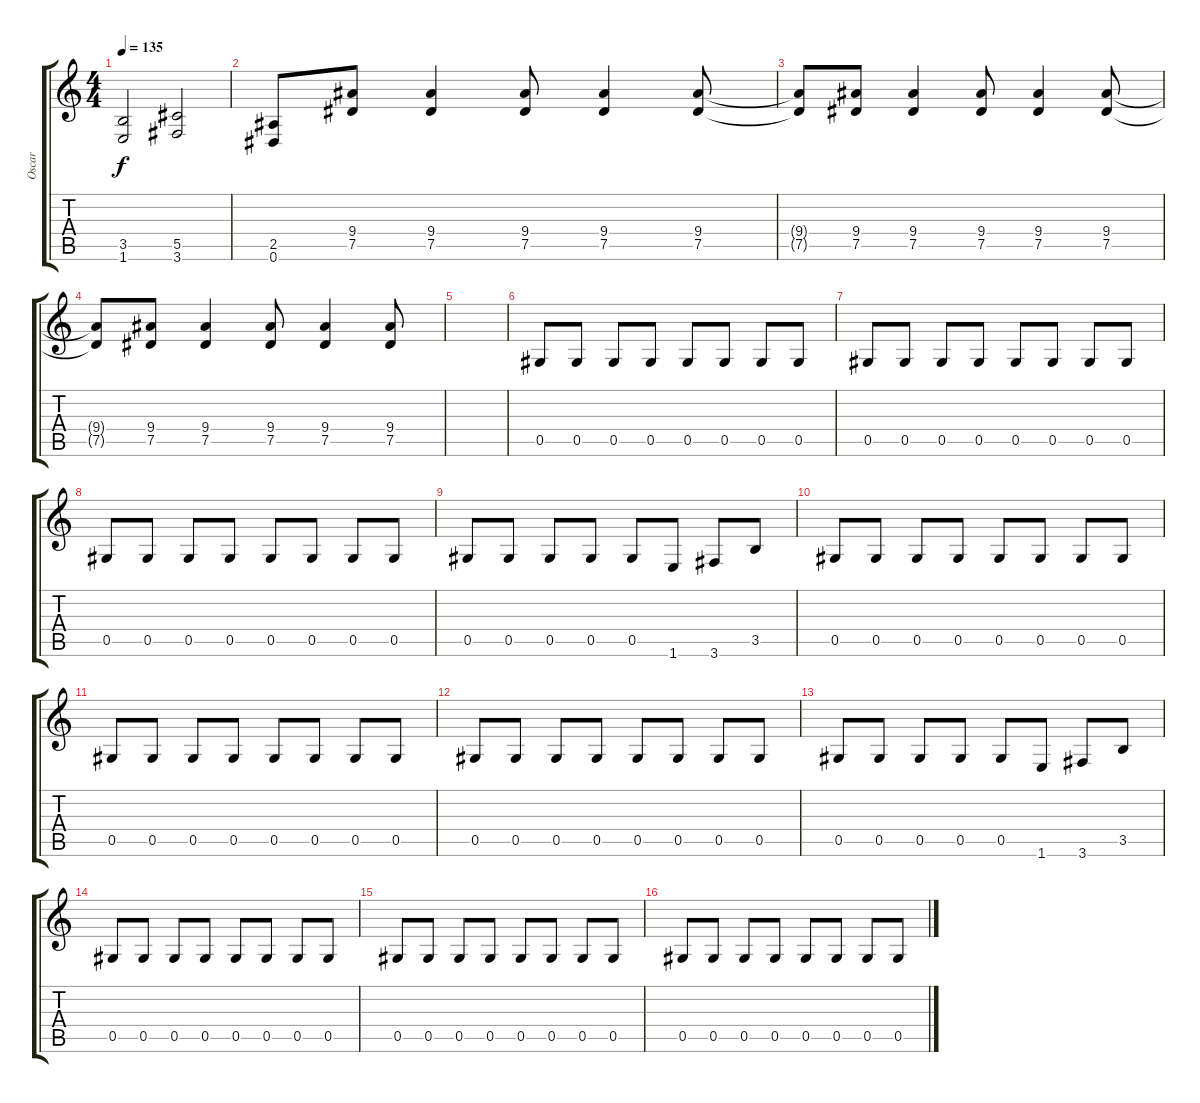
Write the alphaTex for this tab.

\track ("Oscar" "Oscar") {instrument distortionguitar}
\staff {score tabs}
\tuning (Eb4 Bb3 Gb3 Db3 Ab2 Eb2) {hide}
\ts (4 4)
\tempo 135
\clef g2
\ks c
(3.5 1.6).2{dy f} (5.5 3.6).2 |
(2.5 0.6).8 (9.4 7.5).8 (9.4 7.5).4 (9.4 7.5).8 (9.4 7.5).4 (9.4 7.5).8 |
(9.4{t} 7.5{t}).8 (9.4 7.5).8 (9.4 7.5).4 (9.4 7.5).8 (9.4 7.5).4 (9.4 7.5).8 |
(9.4{t} 7.5{t}).8 (9.4 7.5).8 (9.4 7.5).4 (9.4 7.5).8 (9.4 7.5).4 (9.4 7.5).8 |
|
0.5.8 0.5.8 0.5.8 0.5.8 0.5.8 0.5.8 0.5.8 0.5.8 |
0.5.8 0.5.8 0.5.8 0.5.8 0.5.8 0.5.8 0.5.8 0.5.8 |
0.5.8 0.5.8 0.5.8 0.5.8 0.5.8 0.5.8 0.5.8 0.5.8 |
0.5.8 0.5.8 0.5.8 0.5.8 0.5.8 1.6.8 3.6.8 3.5.8 |
0.5.8 0.5.8 0.5.8 0.5.8 0.5.8 0.5.8 0.5.8 0.5.8 |
0.5.8 0.5.8 0.5.8 0.5.8 0.5.8 0.5.8 0.5.8 0.5.8 |
0.5.8 0.5.8 0.5.8 0.5.8 0.5.8 0.5.8 0.5.8 0.5.8 |
0.5.8 0.5.8 0.5.8 0.5.8 0.5.8 1.6.8 3.6.8 3.5.8 |
0.5.8 0.5.8 0.5.8 0.5.8 0.5.8 0.5.8 0.5.8 0.5.8 |
0.5.8 0.5.8 0.5.8 0.5.8 0.5.8 0.5.8 0.5.8 0.5.8 |
0.5.8 0.5.8 0.5.8 0.5.8 0.5.8 0.5.8 0.5.8 0.5.8
